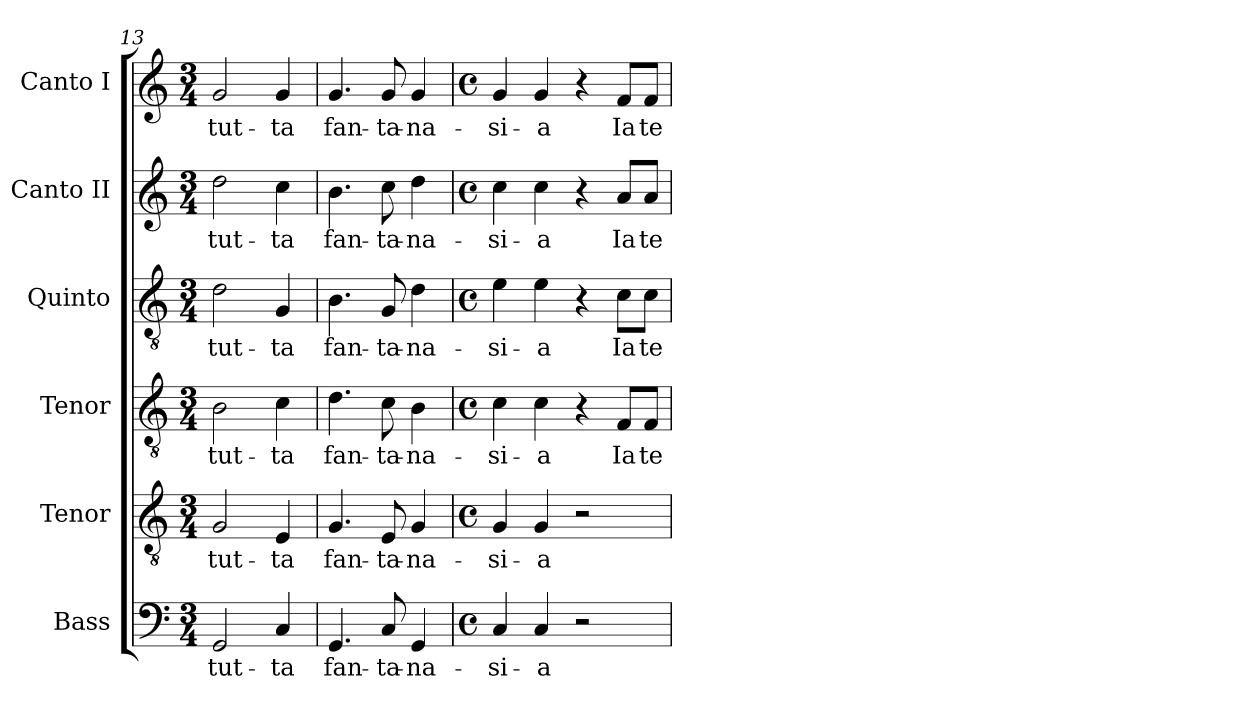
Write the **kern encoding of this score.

**kern	**text	**kern	**text	**kern	**text	**kern	**text	**kern	**text	**kern	**text
*part6	*part6	*part5	*part5	*part4	*part4	*part3	*part3	*part2	*part2	*part1	*part1
*staff6	*staff6	*staff5	*staff5	*staff4	*staff4	*staff3	*staff3	*staff2	*staff2	*staff1	*staff1
*I"Bass	*	*I"Tenor	*	*I"Tenor	*	*I"Quinto	*	*I"Canto II	*	*I"Canto I	*
*I'B.	*	*I'T.	*	*I'T.	*	*I'T.	*	*	*	*	*
*clefF4	*	*clefGv2	*	*clefGv2	*	*clefGv2	*	*clefG2	*	*clefG2	*
*	*	*ITrd7c12	*	*ITrd7c12	*	*ITrd7c12	*	*	*	*	*
*k[]	*	*k[]	*	*k[]	*	*k[]	*	*k[]	*	*k[]	*
*C:	*	*C:	*	*C:	*	*C:	*	*C:	*	*C:	*
*M3/4	*	*M3/4	*	*M3/4	*	*M3/4	*	*M3/4	*	*M3/4	*
=13	=13	=13	=13	=13	=13	=13	=13	=13	=13	=13	=13
!	!LO:LY:b:color=#000000	!	!	!	!	!	!	!	!	!	!
!	!	!	!LO:LY:b:color=#000000	!	!	!	!	!	!	!	!
!	!	!	!	!	!LO:LY:b:color=#000000	!	!	!	!	!	!
!	!	!	!	!	!	!	!LO:LY:b:color=#000000	!	!	!	!
!	!	!	!	!	!	!	!	!	!LO:LY:b:color=#000000	!	!
!	!	!	!	!	!	!	!	!	!	!	!LO:LY:b:color=#000000
2GGi/	tut-	2GGi/	tut-	2BBi\	tut-	2Di\	tut-	2ddi\	tut-	2gi/	tut-
!	!LO:LY:b:color=#000000	!	!	!	!	!	!	!	!	!	!
!	!	!	!LO:LY:b:color=#000000	!	!	!	!	!	!	!	!
!	!	!	!	!	!LO:LY:b:color=#000000	!	!	!	!	!	!
!	!	!	!	!	!	!	!LO:LY:b:color=#000000	!	!	!	!
!	!	!	!	!	!	!	!	!	!LO:LY:b:color=#000000	!	!
!	!	!	!	!	!	!	!	!	!	!	!LO:LY:b:color=#000000
4Ci/	-ta	4EEi/	-ta	4Ci\	-ta	4GGi/	-ta	4cci\	-ta	4gi/	-ta
=14	=14	=14	=14	=14	=14	=14	=14	=14	=14	=14	=14
!	!LO:LY:b:color=#000000	!	!	!	!	!	!	!	!	!	!
!	!	!	!LO:LY:b:color=#000000	!	!	!	!	!	!	!	!
!	!	!	!	!	!LO:LY:b:color=#000000	!	!	!	!	!	!
!	!	!	!	!	!	!	!LO:LY:b:color=#000000	!	!	!	!
!	!	!	!	!	!	!	!	!	!LO:LY:b:color=#000000	!	!
!	!	!	!	!	!	!	!	!	!	!	!LO:LY:b:color=#000000
4.GGi/	fan-	4.GGi/	fan-	4.Di\	fan-	4.BBi\	fan-	4.bi\	fan-	4.gi/	fan-
!	!LO:LY:b:color=#000000	!	!	!	!	!	!	!	!	!	!
!	!	!	!LO:LY:b:color=#000000	!	!	!	!	!	!	!	!
!	!	!	!	!	!LO:LY:b:color=#000000	!	!	!	!	!	!
!	!	!	!	!	!	!	!LO:LY:b:color=#000000	!	!	!	!
!	!	!	!	!	!	!	!	!	!LO:LY:b:color=#000000	!	!
!	!	!	!	!	!	!	!	!	!	!	!LO:LY:b:color=#000000
8Ci/	-ta-	8EEi/	-ta-	8Ci\	-ta-	8GGi/	-ta-	8cci\	-ta-	8gi/	-ta-
!	!LO:LY:b:color=#000000	!	!	!	!	!	!	!	!	!	!
!	!	!	!LO:LY:b:color=#000000	!	!	!	!	!	!	!	!
!	!	!	!	!	!LO:LY:b:color=#000000	!	!	!	!	!	!
!	!	!	!	!	!	!	!LO:LY:b:color=#000000	!	!	!	!
!	!	!	!	!	!	!	!	!	!LO:LY:b:color=#000000	!	!
!	!	!	!	!	!	!	!	!	!	!	!LO:LY:b:color=#000000
4GGi/	-na-	4GGi/	-na-	4BBi\	-na-	4Di\	-na-	4ddi\	-na-	4gi/	-na-
!!LO:PB:g=z
=15	=15	=15	=15	=15	=15	=15	=15	=15	=15	=15	=15
*M4/4	*	*M4/4	*	*M4/4	*	*M4/4	*	*M4/4	*	*M4/4	*
*met(c)	*	*met(c)	*	*met(c)	*	*met(c)	*	*met(c)	*	*met(c)	*
!	!LO:LY:b:color=#000000	!	!	!	!	!	!	!	!	!	!
!	!	!	!LO:LY:b:color=#000000	!	!	!	!	!	!	!	!
!	!	!	!	!	!LO:LY:b:color=#000000	!	!	!	!	!	!
!	!	!	!	!	!	!	!LO:LY:b:color=#000000	!	!	!	!
!	!	!	!	!	!	!	!	!	!LO:LY:b:color=#000000	!	!
!	!	!	!	!	!	!	!	!	!	!	!LO:LY:b:color=#000000
4Ci/	-si-	4GGi/	-si-	4Ci\	-si-	4Ei\	-si-	4cci\	-si-	4gi/	-si-
!	!LO:LY:b:color=#000000	!	!	!	!	!	!	!	!	!	!
!	!	!	!LO:LY:b:color=#000000	!	!	!	!	!	!	!	!
!	!	!	!	!	!LO:LY:b:color=#000000	!	!	!	!	!	!
!	!	!	!	!	!	!	!LO:LY:b:color=#000000	!	!	!	!
!	!	!	!	!	!	!	!	!	!LO:LY:b:color=#000000	!	!
!	!	!	!	!	!	!	!	!	!	!	!LO:LY:b:color=#000000
4Ci/	-a	4GGi/	-a	4Ci\	-a	4Ei\	-a	4cci\	-a	4gi/	-a
2r	.	2r	.	4r	.	4r	.	4r	.	4r	.
!	!	!	!	!	!LO:LY:b:color=#000000	!	!	!	!	!	!
!	!	!	!	!	!	!	!LO:LY:b:color=#000000	!	!	!	!
!	!	!	!	!	!	!	!	!	!LO:LY:b:color=#000000	!	!
!	!	!	!	!	!	!	!	!	!	!	!LO:LY:b:color=#000000
.	.	.	.	8FFi/L	Ia	8Ci\L	Ia	8ai/L	Ia	8fi/L	Ia
!	!	!	!	!	!LO:LY:b:color=#000000	!	!	!	!	!	!
!	!	!	!	!	!	!	!LO:LY:b:color=#000000	!	!	!	!
!	!	!	!	!	!	!	!	!	!LO:LY:b:color=#000000	!	!
!	!	!	!	!	!	!	!	!	!	!	!LO:LY:b:color=#000000
.	.	.	.	8FFi/J	te	8Ci\J	te	8ai/J	te	8fi/J	te
=	=	=	=	=	=	=	=	=	=	=	=
*-	*-	*-	*-	*-	*-	*-	*-	*-	*-	*-	*-
